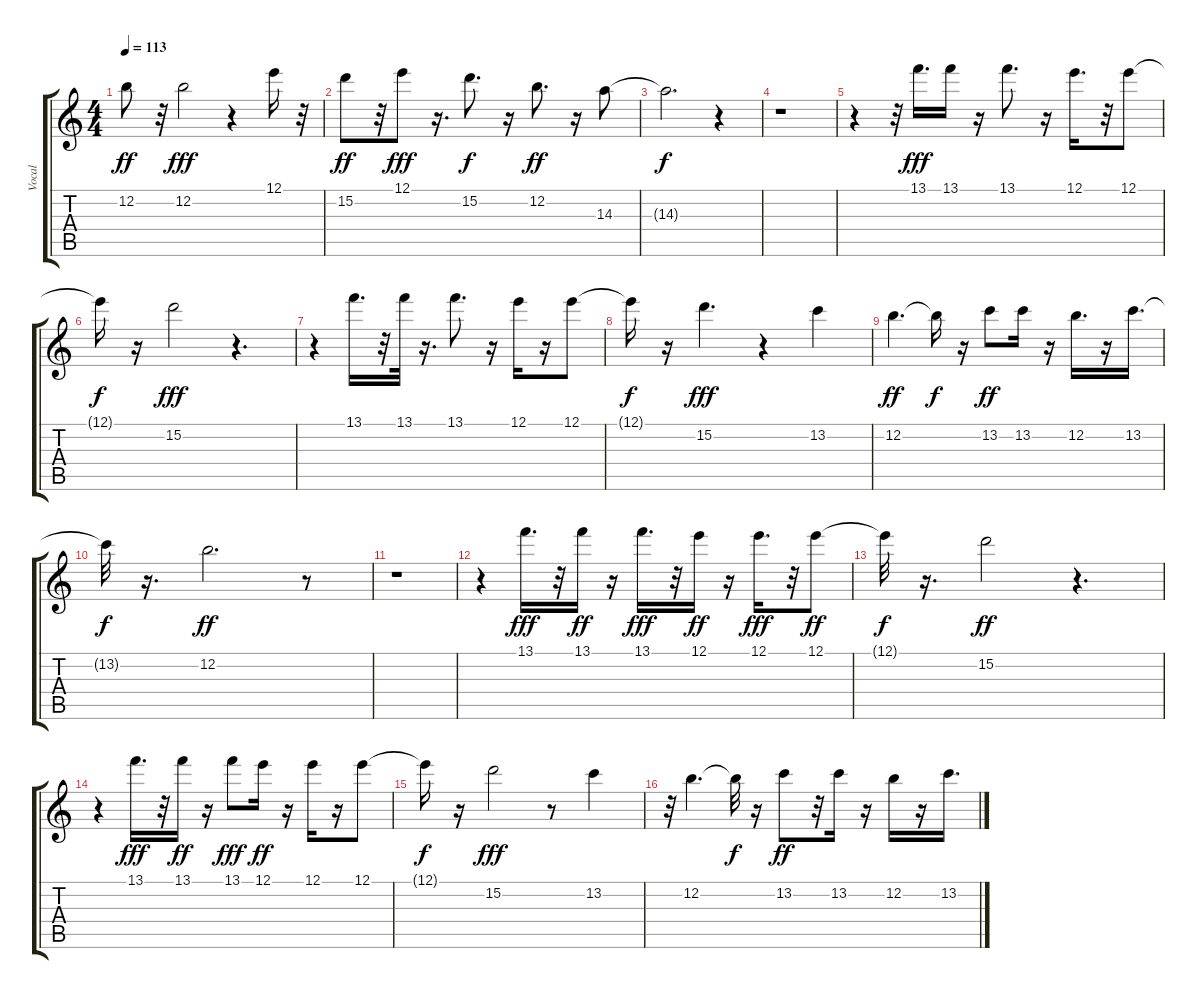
\track ("Vocal" "Vocal") {instrument electricguitarjazz}
\staff {score tabs}
\tuning (E4 B3 G3 D3 A2 E2) {hide}
\ts (4 4)
\tempo 113
\clef g2
\ks c
12.2.8{dy ff} r.32 12.2.2{dy fff} r.4 12.1.16 r.32 |
15.2.8{dy ff} r.32 12.1.8{dy fff} r.16{d} 15.2.8{d dy f} r.16 12.2.8{d dy ff} r.16 14.3.8 |
14.3{t}.2{d dy f} r.4 |
r.1 |
r.4 r.32 13.1.16{d dy fff} 13.1.16 r.16 13.1.8{d} r.16 12.1.16{d} r.32 12.1.8 |
12.1{t}.16{dy f} r.16 15.2.2{dy fff} r.4{d} |
r.4 13.1.16{d} r.32 13.1.32 r.16{d} 13.1.8{d} r.16 12.1.16 r.16 12.1.8 |
12.1{t}.16{dy f} r.16 15.2.4{d dy fff} r.4 13.2.4 |
12.2.4{d dy ff} 12.2{t}.16{dy f} r.16 13.2.8{dy ff} 13.2.16 r.16 12.2.16{d} r.16 13.2.16{d} |
13.2{t}.32{dy f} r.16{d} 12.2.2{d dy ff} r.8 |
r.1 |
r.4 13.1.16{d dy fff} r.32 13.1.16{dy ff} r.16 13.1.16{d dy fff} r.32 12.1.16{dy ff} r.16 12.1.16{d dy fff} r.32 12.1.8{dy ff} |
12.1{t}.32{dy f} r.16{d} 15.2.2{dy ff} r.4{d} |
r.4 13.1.16{d dy fff} r.32 13.1.16{dy ff} r.16 13.1.8{dy fff} 12.1.16{dy ff} r.16 12.1.16 r.16 12.1.8 |
12.1{t}.16{dy f} r.16 15.2.2{dy fff} r.8 13.2.4 |
r.32 12.2.4{d} 12.2{t}.32{dy f} r.16 13.2.8{dy ff} r.32 13.2.16 r.16 12.2.16 r.16 13.2.16{d}
